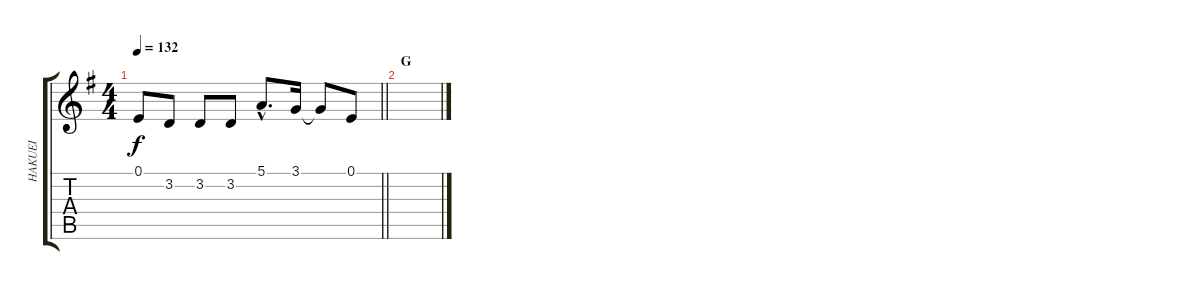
\track ("HAKUEI" "HAKUEI") {instrument oboe}
\staff {score tabs}
\tuning (E4 B3 G3 D3 A2 E2) {hide}
\ts (4 4)
\tempo 132
\clef g2
\barLineRight lightlight
\ks g
0.1.8{dy f} 3.2.8 3.2.8 3.2.8 5.1{hac}.8{d} 3.1.16 3.1{t}.8 0.1.8 |
\section ("" "G")
